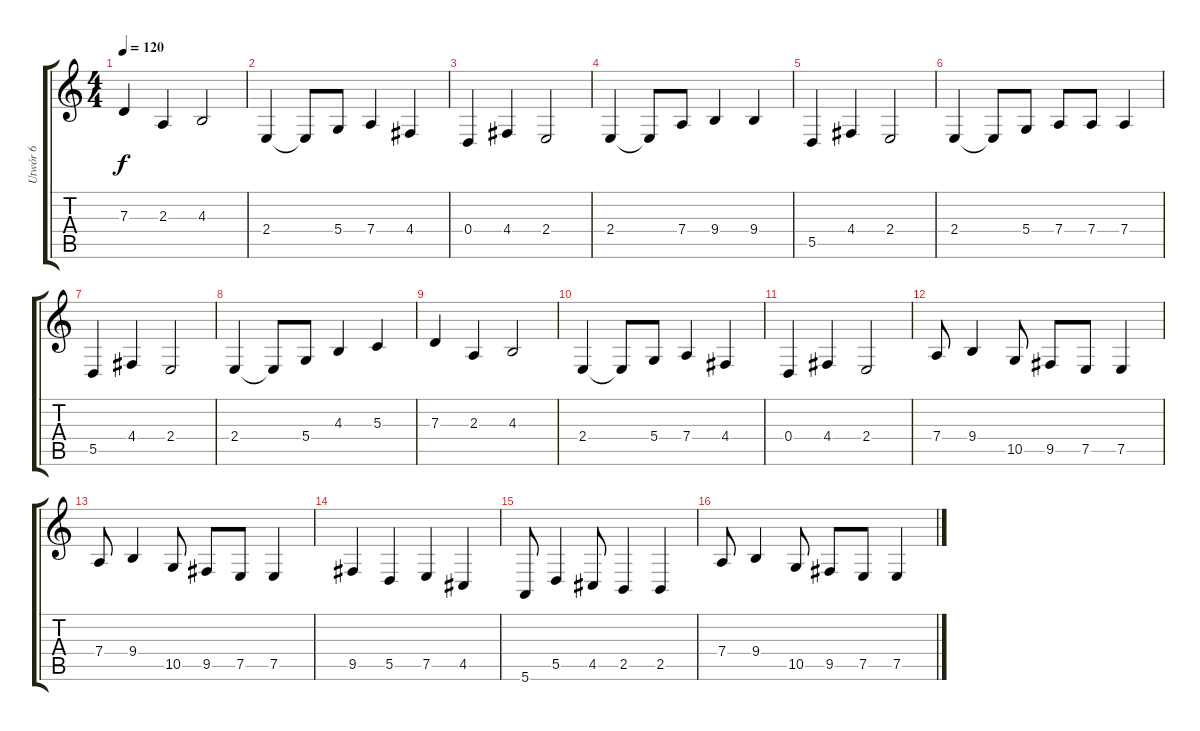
\track ("Utwór 6" "Utwór 6") {instrument clarinet}
\staff {score tabs}
\tuning (E4 B3 G3 D3 A2 E2) {hide}
\ts (4 4)
\tempo 120
\clef g2
\ks c
7.3.4{dy f} 2.3.4 4.3.2 |
2.4.4 2.4{t}.8 5.4.8 7.4.4 4.4.4 |
0.4.4 4.4.4 2.4.2 |
2.4.4 2.4{t}.8 7.4.8 9.4.4 9.4.4 |
5.5.4 4.4.4 2.4.2 |
2.4.4 2.4{t}.8 5.4.8 7.4.8 7.4.8 7.4.4 |
5.5.4 4.4.4 2.4.2 |
2.4.4 2.4{t}.8 5.4.8 4.3.4 5.3.4 |
7.3.4 2.3.4 4.3.2 |
2.4.4 2.4{t}.8 5.4.8 7.4.4 4.4.4 |
0.4.4 4.4.4 2.4.2 |
7.4.8 9.4.4 10.5.8 9.5.8 7.5.8 7.5.4 |
7.4.8 9.4.4 10.5.8 9.5.8 7.5.8 7.5.4 |
9.5.4 5.5.4 7.5.4 4.5.4 |
5.6.8 5.5.4 4.5.8 2.5.4 2.5.4 |
7.4.8 9.4.4 10.5.8 9.5.8 7.5.8 7.5.4
